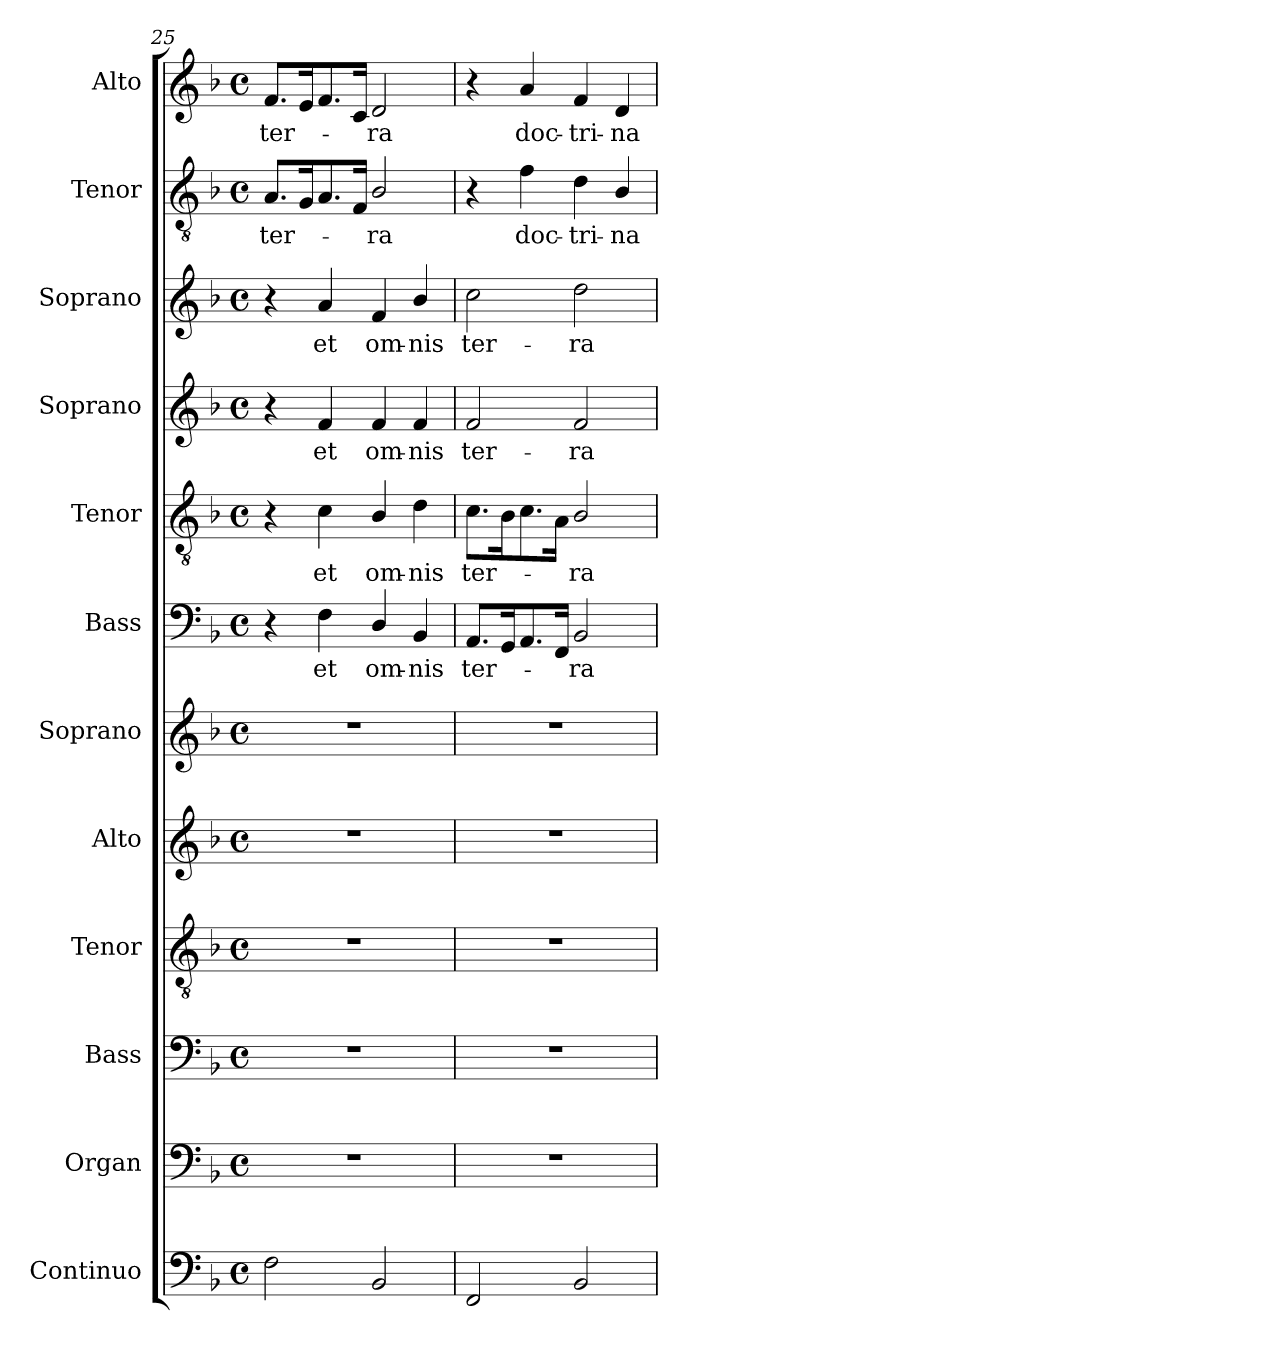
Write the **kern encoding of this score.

**kern	**kern	**kern	**kern	**kern	**kern	**kern	**text	**kern	**text	**kern	**text	**kern	**text	**kern	**text	**kern	**text
*part12	*part11	*part10	*part9	*part8	*part7	*part6	*part6	*part5	*part5	*part4	*part4	*part3	*part3	*part2	*part2	*part1	*part1
*staff12	*staff11	*staff10	*staff9	*staff8	*staff7	*staff6	*staff6	*staff5	*staff5	*staff4	*staff4	*staff3	*staff3	*staff2	*staff2	*staff1	*staff1
*I"Continuo	*I"Organ	*I"Bass	*I"Tenor	*I"Alto	*I"Soprano	*I"Bass	*	*I"Tenor	*	*I"Soprano	*	*I"Soprano	*	*I"Tenor	*	*I"Alto	*
*I'Cont.	*I'Org.	*I'B.	*I'T.	*I'A.	*I'S.	*I'B.	*	*I'T.	*	*I'S.	*	*I'S.	*	*I'T.	*	*I'A.	*
!!LO:PB:g=z
*clefF4	*clefF4	*clefF4	*clefGv2	*clefG2	*clefG2	*clefF4	*	*clefGv2	*	*clefG2	*	*clefG2	*	*clefGv2	*	*clefG2	*
*	*	*	*ITrd7c12	*	*	*	*	*ITrd7c12	*	*	*	*	*	*ITrd7c12	*	*	*
*k[b-]	*k[b-]	*k[b-]	*k[b-]	*k[b-]	*k[b-]	*k[b-]	*	*k[b-]	*	*k[b-]	*	*k[b-]	*	*k[b-]	*	*k[b-]	*
*F:	*F:	*F:	*F:	*F:	*F:	*F:	*	*F:	*	*F:	*	*F:	*	*F:	*	*F:	*
*M4/4	*M4/4	*M4/4	*M4/4	*M4/4	*M4/4	*M4/4	*	*M4/4	*	*M4/4	*	*M4/4	*	*M4/4	*	*M4/4	*
*met(c)	*met(c)	*met(c)	*met(c)	*met(c)	*met(c)	*met(c)	*	*met(c)	*	*met(c)	*	*met(c)	*	*met(c)	*	*met(c)	*
=25	=25	=25	=25	=25	=25	=25	=25	=25	=25	=25	=25	=25	=25	=25	=25	=25	=25
!	!	!	!	!	!	!	!	!	!	!	!	!	!	!	!LO:LY:b:color=#000000	!	!
!	!	!	!	!	!	!	!	!	!	!	!	!	!	!	!	!	!LO:LY:b:color=#000000
2Fi\	1r	1r	1r	1r	1r	4r	.	4r	.	4r	.	4r	.	8.AAi/L	ter-	8.fi/L	ter-
.	.	.	.	.	.	.	.	.	.	.	.	.	.	16GGi/k	.	16ei/k	.
!	!	!	!	!	!	!	!LO:LY:b:color=#000000	!	!	!	!	!	!	!	!	!	!
!	!	!	!	!	!	!	!	!	!LO:LY:b:color=#000000	!	!	!	!	!	!	!	!
!	!	!	!	!	!	!	!	!	!	!	!LO:LY:b:color=#000000	!	!	!	!	!	!
!	!	!	!	!	!	!	!	!	!	!	!	!	!LO:LY:b:color=#000000	!	!	!	!
.	.	.	.	.	.	4Fi\	et	4Ci\	et	4fi/	et	4ai/	et	8.AAi/	.	8.fi/	.
.	.	.	.	.	.	.	.	.	.	.	.	.	.	16FFi/Jk	.	16ci/Jk	.
!	!	!	!	!	!	!	!LO:LY:b:color=#000000	!	!	!	!	!	!	!	!	!	!
!	!	!	!	!	!	!	!	!	!LO:LY:b:color=#000000	!	!	!	!	!	!	!	!
!	!	!	!	!	!	!	!	!	!	!	!LO:LY:b:color=#000000	!	!	!	!	!	!
!	!	!	!	!	!	!	!	!	!	!	!	!	!LO:LY:b:color=#000000	!	!	!	!
!	!	!	!	!	!	!	!	!	!	!	!	!	!	!	!LO:LY:b:color=#000000	!	!
!	!	!	!	!	!	!	!	!	!	!	!	!	!	!	!	!	!LO:LY:b:color=#000000
2BB-i/	.	.	.	.	.	4Di/	om-	4BB-i/	om-	4fi/	om-	4fi/	om-	2BB-i/	-ra	2di/	-ra
!	!	!	!	!	!	!	!LO:LY:b:color=#000000	!	!	!	!	!	!	!	!	!	!
!	!	!	!	!	!	!	!	!	!LO:LY:b:color=#000000	!	!	!	!	!	!	!	!
!	!	!	!	!	!	!	!	!	!	!	!LO:LY:b:color=#000000	!	!	!	!	!	!
!	!	!	!	!	!	!	!	!	!	!	!	!	!LO:LY:b:color=#000000	!	!	!	!
.	.	.	.	.	.	4BB-i/	-nis	4Di\	-nis	4fi/	-nis	4b-i/	-nis	.	.	.	.
=26	=26	=26	=26	=26	=26	=26	=26	=26	=26	=26	=26	=26	=26	=26	=26	=26	=26
!	!	!	!	!	!	!	!LO:LY:b:color=#000000	!	!	!	!	!	!	!	!	!	!
!	!	!	!	!	!	!	!	!	!LO:LY:b:color=#000000	!	!	!	!	!	!	!	!
!	!	!	!	!	!	!	!	!	!	!	!LO:LY:b:color=#000000	!	!	!	!	!	!
!	!	!	!	!	!	!	!	!	!	!	!	!	!LO:LY:b:color=#000000	!	!	!	!
2FFi/	1r	1r	1r	1r	1r	8.AAi/L	ter-	8.Ci\L	ter-	2fi/	ter-	2cci\	ter-	4r	.	4r	.
.	.	.	.	.	.	16GGi/k	.	16BB-i\k	.	.	.	.	.	.	.	.	.
!	!	!	!	!	!	!	!	!	!	!	!	!	!	!	!LO:LY:b:color=#000000	!	!
!	!	!	!	!	!	!	!	!	!	!	!	!	!	!	!	!	!LO:LY:b:color=#000000
.	.	.	.	.	.	8.AAi/	.	8.Ci\	.	.	.	.	.	4Fi\	doc-	4ai/	doc-
.	.	.	.	.	.	16FFi/Jk	.	16AAi\Jk	.	.	.	.	.	.	.	.	.
!	!	!	!	!	!	!	!LO:LY:b:color=#000000	!	!	!	!	!	!	!	!	!	!
!	!	!	!	!	!	!	!	!	!LO:LY:b:color=#000000	!	!	!	!	!	!	!	!
!	!	!	!	!	!	!	!	!	!	!	!LO:LY:b:color=#000000	!	!	!	!	!	!
!	!	!	!	!	!	!	!	!	!	!	!	!	!LO:LY:b:color=#000000	!	!	!	!
!	!	!	!	!	!	!	!	!	!	!	!	!	!	!	!LO:LY:b:color=#000000	!	!
!	!	!	!	!	!	!	!	!	!	!	!	!	!	!	!	!	!LO:LY:b:color=#000000
2BB-i/	.	.	.	.	.	2BB-i/	-ra	2BB-i/	-ra	2fi/	-ra	2ddi\	-ra	4Di\	-tri-	4fi/	-tri-
!	!	!	!	!	!	!	!	!	!	!	!	!	!	!	!LO:LY:b:color=#000000	!	!
!	!	!	!	!	!	!	!	!	!	!	!	!	!	!	!	!	!LO:LY:b:color=#000000
.	.	.	.	.	.	.	.	.	.	.	.	.	.	4BB-i/	-na	4di/	-na
=	=	=	=	=	=	=	=	=	=	=	=	=	=	=	=	=	=
*-	*-	*-	*-	*-	*-	*-	*-	*-	*-	*-	*-	*-	*-	*-	*-	*-	*-
